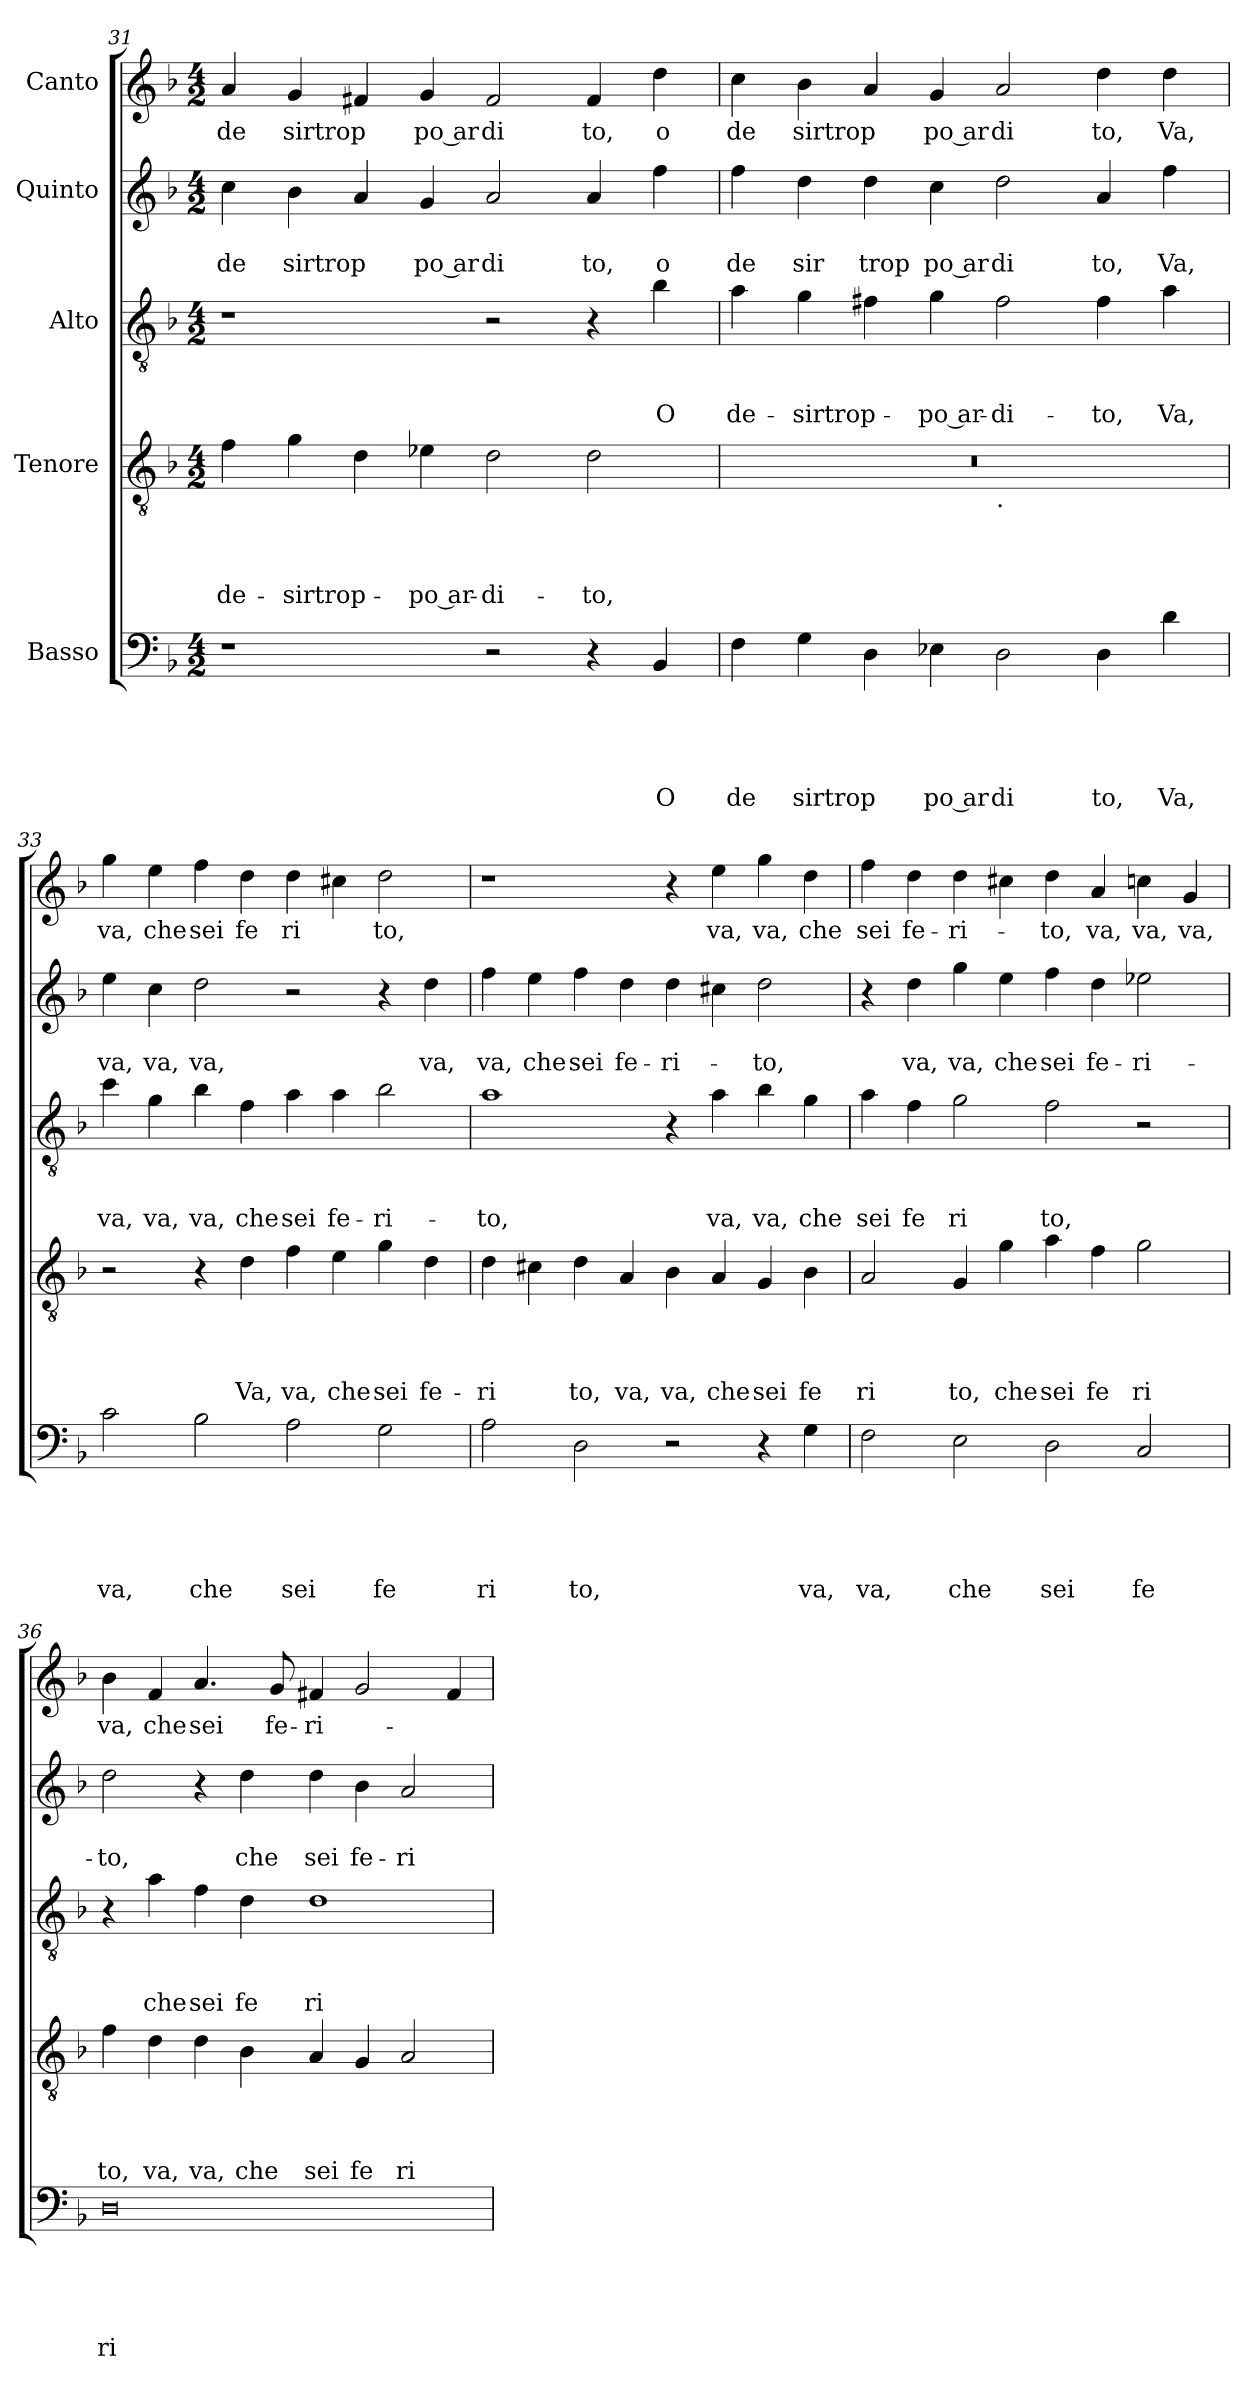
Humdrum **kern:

**kern	**text	**text	**text	**text	**text	**kern	**text	**text	**text	**text	**kern	**text	**text	**text	**kern	**text	**text	**kern	**text
*part5	*part5	*part5	*part5	*part5	*part5	*part4	*part4	*part4	*part4	*part4	*part3	*part3	*part3	*part3	*part2	*part2	*part2	*part1	*part1
*staff5	*staff5	*staff5	*staff5	*staff5	*staff5	*staff4	*staff4	*staff4	*staff4	*staff4	*staff3	*staff3	*staff3	*staff3	*staff2	*staff2	*staff2	*staff1	*staff1
*I"Basso	*	*	*	*	*	*I"Tenore	*	*	*	*	*I"Alto	*	*	*	*I"Quinto	*	*	*I"Canto	*
*clefF4	*	*	*	*	*	*clefGv2	*	*	*	*	*clefGv2	*	*	*	*clefG2	*	*	*clefG2	*
*k[b-]	*	*	*	*	*	*k[b-]	*	*	*	*	*k[b-]	*	*	*	*k[b-]	*	*	*k[b-]	*
*F:	*	*	*	*	*	*F:	*	*	*	*	*F:	*	*	*	*F:	*	*	*F:	*
*M4/2	*	*	*	*	*	*M4/2	*	*	*	*	*M4/2	*	*	*	*M4/2	*	*	*M4/2	*
=31	=31	=31	=31	=31	=31	=31	=31	=31	=31	=31	=31	=31	=31	=31	=31	=31	=31	=31	=31
!	!	!	!	!	!	!	!	!	!	!LO:LY:b	!	!	!	!	!	!	!LO:LY:b	!	!LO:LY:b
1r	.	.	.	.	.	4f\	.	.	.	de-	1r	.	.	.	4cc\	.	de	4a/	de
!	!	!	!	!	!	!	!	!	!	!LO:LY:b	!	!	!	!	!	!	!LO:LY:b	!	!LO:LY:b
.	.	.	.	.	.	4g\	.	.	.	-sirtrop-	.	.	.	.	4b-\	.	sirtrop	4g/	sirtrop
.	.	.	.	.	.	4d\	.	.	.	.	.	.	.	.	4a/	.	.	4f#X/	.
!	!	!	!	!	!	!	!	!	!	!LO:LY:b:rj	!	!	!	!	!	!	!LO:LY:b:rj	!	!LO:LY:b:rj
.	.	.	.	.	.	4e-X\	.	.	.	-po ar-	.	.	.	.	4g/	.	po ar	4g/	po ar
!	!	!	!	!	!	!	!	!	!	!LO:LY:b	!	!	!	!	!	!	!LO:LY:b	!	!LO:LY:b
2r	.	.	.	.	.	2d\	.	.	.	-di-	2r	.	.	.	2a/	.	di	2f#/	di
!	!	!	!	!	!	!	!	!	!	!LO:LY:b	!	!	!	!	!	!	!LO:LY:b	!	!LO:LY:b
4r	.	.	.	.	.	2d\	.	.	.	-to,	4r	.	.	.	4a/	.	to,	4f#/	to,
!	!	!	!	!	!LO:LY:b	!	!	!	!	!	!	!	!	!LO:LY:b	!	!	!LO:LY:b	!	!LO:LY:b
4BB-/	.	.	.	.	O	.	.	.	.	.	4b-\	.	.	O	4ff\	.	o	4dd\	o
=32	=32	=32	=32	=32	=32	=32	=32	=32	=32	=32	=32	=32	=32	=32	=32	=32	=32	=32	=32
!	!	!	!	!	!LO:LY:b	!	!	!	!	!	!	!	!	!LO:LY:b	!	!	!LO:LY:b	!	!LO:LY:b
*	*	*	*	*	*	*^	*	*	*	*	*	*	*	*	*	*	*	*	*
4F\	.	.	.	.	de	0r	1ryy	.	.	.	.	4a\	.	.	de-	4ff\	.	de	4cc\	de
!	!	!	!	!	!LO:LY:b	!	!	!	!	!	!	!	!	!	!LO:LY:b	!	!	!LO:LY:b	!	!LO:LY:b
4G\	.	.	.	.	sirtrop	.	.	.	.	.	.	4g\	.	.	-sirtrop-	4dd\	.	sir	4b-\	sirtrop
!	!	!	!	!	!	!	!	!	!	!	!	!	!	!	!	!	!	!LO:LY:b	!	!
4D\	.	.	.	.	.	.	.	.	.	.	.	4f#X\	.	.	.	4dd\	.	trop	4a/	.
!	!	!	!	!	!LO:LY:b:rj	!	!	!	!	!	!	!	!	!	!LO:LY:b:rj	!	!	!LO:LY:b:rj	!	!LO:LY:b:rj
4E-X\	.	.	.	.	po ar	.	.	.	.	.	.	4g\	.	.	-po ar-	4cc\	.	po ar	4g/	po ar
!	!	!	!	!	!	!	!LO:TX:b:t=.	!	!	!	!	!	!	!	!	!	!	!	!	!
!	!	!	!	!	!LO:LY:b	!	!	!	!	!	!	!	!	!	!LO:LY:b	!	!	!LO:LY:b	!	!LO:LY:b
2D\	.	.	.	.	di	.	1ryy	.	.	.	.	2f#\	.	.	-di-	2dd\	.	di	2a/	di
!	!	!	!	!	!LO:LY:b	!	!	!	!	!	!	!	!	!	!LO:LY:b	!	!	!LO:LY:b	!	!LO:LY:b
4D\	.	.	.	.	to,	.	.	.	.	.	.	4f#\	.	.	-to,	4a/	.	to,	4dd\	to,
!	!	!	!	!	!LO:LY:b	!	!	!	!	!	!	!	!	!	!LO:LY:b	!	!	!LO:LY:b	!	!LO:LY:b
4d\	.	.	.	.	Va,	.	.	.	.	.	.	4a\	.	.	Va,	4ff\	.	Va,	4dd\	Va,
=33	=33	=33	=33	=33	=33	=33	=33	=33	=33	=33	=33	=33	=33	=33	=33	=33	=33	=33	=33	=33
!	!	!	!	!	!LO:LY:b	!	!	!	!	!	!	!	!	!	!LO:LY:b	!	!	!LO:LY:b	!	!LO:LY:b
*	*	*	*	*	*	*v	*v	*	*	*	*	*	*	*	*	*	*	*	*	*
2c\	.	.	.	.	va,	2r	.	.	.	.	4cc\	.	.	va,	4ee\	.	va,	4gg\	va,
!	!	!	!	!	!	!	!	!	!	!	!	!	!	!LO:LY:b	!	!	!LO:LY:b	!	!LO:LY:b
.	.	.	.	.	.	.	.	.	.	.	4g\	.	.	va,	4cc\	.	va,	4ee\	che
!	!	!	!	!	!LO:LY:b	!	!	!	!	!	!	!	!	!LO:LY:b	!	!	!LO:LY:b	!	!LO:LY:b
2B-\	.	.	.	.	che	4r	.	.	.	.	4b-\	.	.	va,	2dd\	.	va,	4ff\	sei
!	!	!	!	!	!	!	!	!	!	!LO:LY:b	!	!	!	!LO:LY:b	!	!	!	!	!LO:LY:b
.	.	.	.	.	.	4d\	.	.	.	Va,	4f\	.	.	che	.	.	.	4dd\	fe
!	!	!	!	!	!LO:LY:b	!	!	!	!	!LO:LY:b	!	!	!	!LO:LY:b	!	!	!	!	!LO:LY:b
2A\	.	.	.	.	sei	4f\	.	.	.	va,	4a\	.	.	sei	2r	.	.	4dd\	ri
!	!	!	!	!	!	!	!	!	!	!LO:LY:b	!	!	!	!LO:LY:b	!	!	!	!	!
.	.	.	.	.	.	4e\	.	.	.	che	4a\	.	.	fe-	.	.	.	4cc#X\	.
!	!	!	!	!	!LO:LY:b	!	!	!	!	!LO:LY:b	!	!	!	!LO:LY:b	!	!	!	!	!LO:LY:b
2G\	.	.	.	.	fe	4g\	.	.	.	sei	2b-\	.	.	-ri-	4r	.	.	2dd\	to,
!	!	!	!	!	!	!	!	!	!	!LO:LY:b	!	!	!	!	!	!	!LO:LY:b	!	!
.	.	.	.	.	.	4d\	.	.	.	fe-	.	.	.	.	4dd\	.	va,	.	.
!!LO:LB:g=z
=34	=34	=34	=34	=34	=34	=34	=34	=34	=34	=34	=34	=34	=34	=34	=34	=34	=34	=34	=34
!	!	!	!	!	!LO:LY:b	!	!	!	!	!LO:LY:b	!	!	!	!LO:LY:b	!	!	!LO:LY:b	!	!
2A\	.	.	.	.	ri	4d\	.	.	.	-ri	1a	.	.	-to,	4ff\	.	va,	1r	.
!	!	!	!	!	!	!	!	!	!	!	!	!	!	!	!	!	!LO:LY:b	!	!
.	.	.	.	.	.	4c#X\	.	.	.	.	.	.	.	.	4ee\	.	che	.	.
!	!	!	!	!	!LO:LY:b	!	!	!	!	!LO:LY:b	!	!	!	!	!	!	!LO:LY:b	!	!
2D\	.	.	.	.	to,	4d\	.	.	.	to,	.	.	.	.	4ff\	.	sei	.	.
!	!	!	!	!	!	!	!	!	!	!LO:LY:b	!	!	!	!	!	!	!LO:LY:b	!	!
.	.	.	.	.	.	4A/	.	.	.	va,	.	.	.	.	4dd\	.	fe-	.	.
!	!	!	!	!	!	!	!	!	!	!LO:LY:b	!	!	!	!	!	!	!LO:LY:b	!	!
2r	.	.	.	.	.	4B-\	.	.	.	va,	4r	.	.	.	4dd\	.	-ri-	4r	.
!	!	!	!	!	!	!	!	!	!	!LO:LY:b	!	!	!	!LO:LY:b	!	!	!	!	!LO:LY:b
.	.	.	.	.	.	4A/	.	.	.	che	4a\	.	.	va,	4cc#X\	.	.	4ee\	va,
!	!	!	!	!	!	!	!	!	!	!LO:LY:b	!	!	!	!LO:LY:b	!	!	!LO:LY:b	!	!LO:LY:b
4r	.	.	.	.	.	4G/	.	.	.	sei	4b-\	.	.	va,	2dd\	.	-to,	4gg\	va,
!	!	!	!	!	!LO:LY:b	!	!	!	!	!LO:LY:b	!	!	!	!LO:LY:b	!	!	!	!	!LO:LY:b
4G\	.	.	.	.	va,	4B-\	.	.	.	fe	4g\	.	.	che	.	.	.	4dd\	che
=35	=35	=35	=35	=35	=35	=35	=35	=35	=35	=35	=35	=35	=35	=35	=35	=35	=35	=35	=35
!	!	!	!	!	!LO:LY:b	!	!	!	!	!LO:LY:b	!	!	!	!LO:LY:b	!	!	!	!	!LO:LY:b
2F\	.	.	.	.	va,	2A/	.	.	.	ri	4a\	.	.	sei	4r	.	.	4ff\	sei
!	!	!	!	!	!	!	!	!	!	!	!	!	!	!LO:LY:b	!	!	!LO:LY:b	!	!LO:LY:b
.	.	.	.	.	.	.	.	.	.	.	4f\	.	.	fe	4dd\	.	va,	4dd\	fe-
!	!	!	!	!	!LO:LY:b	!	!	!	!	!LO:LY:b	!	!	!	!LO:LY:b	!	!	!LO:LY:b	!	!LO:LY:b
2E\	.	.	.	.	che	4G/	.	.	.	to,	2g\	.	.	ri	4gg\	.	va,	4dd\	-ri-
!	!	!	!	!	!	!	!	!	!	!LO:LY:b	!	!	!	!	!	!	!LO:LY:b	!	!
.	.	.	.	.	.	4g\	.	.	.	che	.	.	.	.	4ee\	.	che	4cc#X\	.
!	!	!	!	!	!LO:LY:b	!	!	!	!	!LO:LY:b	!	!	!	!LO:LY:b	!	!	!LO:LY:b	!	!LO:LY:b
2D\	.	.	.	.	sei	4a\	.	.	.	sei	2f\	.	.	to,	4ff\	.	sei	4dd\	-to,
!	!	!	!	!	!	!	!	!	!	!LO:LY:b	!	!	!	!	!	!	!LO:LY:b	!	!LO:LY:b
.	.	.	.	.	.	4f\	.	.	.	fe	.	.	.	.	4dd\	.	fe-	4a/	va,
!	!	!	!	!	!LO:LY:b	!	!	!	!	!LO:LY:b	!	!	!	!	!	!	!LO:LY:b	!	!LO:LY:b
2C/	.	.	.	.	fe	2g\	.	.	.	ri	2r	.	.	.	2ee-X\	.	-ri-	4ccn\	va,
!	!	!	!	!	!	!	!	!	!	!	!	!	!	!	!	!	!	!	!LO:LY:b
.	.	.	.	.	.	.	.	.	.	.	.	.	.	.	.	.	.	4g/	va,
=36	=36	=36	=36	=36	=36	=36	=36	=36	=36	=36	=36	=36	=36	=36	=36	=36	=36	=36	=36
!	!	!	!	!	!LO:LY:b	!	!	!	!	!LO:LY:b	!	!	!	!	!	!	!LO:LY:b	!	!LO:LY:b
0D	.	.	.	.	ri	4f\	.	.	.	to,	4r	.	.	.	2dd\	.	-to,	4b-\	va,
!	!	!	!	!	!	!	!	!	!	!LO:LY:b	!	!	!	!LO:LY:b	!	!	!	!	!LO:LY:b
.	.	.	.	.	.	4d\	.	.	.	va,	4a\	.	.	che	.	.	.	4f/	che
!	!	!	!	!	!	!	!	!	!	!LO:LY:b	!	!	!	!LO:LY:b	!	!	!	!	!LO:LY:b
.	.	.	.	.	.	4d\	.	.	.	va,	4f\	.	.	sei	4r	.	.	4.a/	sei
!	!	!	!	!	!	!	!	!	!	!LO:LY:b	!	!	!	!LO:LY:b	!	!	!LO:LY:b	!	!
.	.	.	.	.	.	4B-\	.	.	.	che	4d\	.	.	fe	4dd\	.	che	.	.
!	!	!	!	!	!	!	!	!	!	!	!	!	!	!	!	!	!	!	!LO:LY:b
.	.	.	.	.	.	.	.	.	.	.	.	.	.	.	.	.	.	8g/	fe-
!	!	!	!	!	!	!	!	!	!	!LO:LY:b	!	!	!	!LO:LY:b	!	!	!LO:LY:b	!	!LO:LY:b
.	.	.	.	.	.	4A/	.	.	.	sei	1d	.	.	ri	4dd\	.	sei	4f#X/	-ri-
!	!	!	!	!	!	!	!	!	!	!LO:LY:b	!	!	!	!	!	!	!LO:LY:b	!	!
.	.	.	.	.	.	4G/	.	.	.	fe	.	.	.	.	4b-\	.	fe-	2g/	.
!	!	!	!	!	!	!	!	!	!	!LO:LY:b	!	!	!	!	!	!	!LO:LY:b	!	!
.	.	.	.	.	.	2A/	.	.	.	ri	.	.	.	.	2a/	.	-ri-	.	.
.	.	.	.	.	.	.	.	.	.	.	.	.	.	.	.	.	.	4f#/	.
=	=	=	=	=	=	=	=	=	=	=	=	=	=	=	=	=	=	=	=
*-	*-	*-	*-	*-	*-	*-	*-	*-	*-	*-	*-	*-	*-	*-	*-	*-	*-	*-	*-
